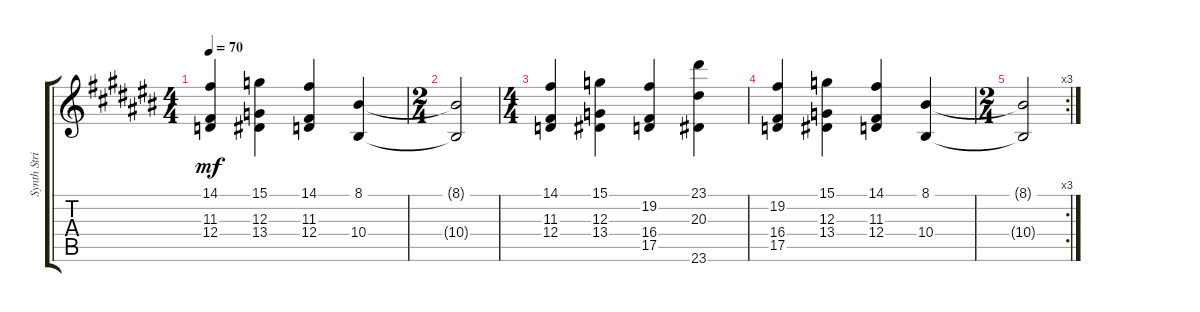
\track ("Synth Strings" "Synth Stri") {instrument pad2warm}
\staff {score tabs}
\tuning (E4 B3 G3 D3 A2 E2) {hide}
\ts (4 4)
\tempo 70
\clef g2
\ks a#minor
(14.1 11.3 12.4).4{dy mf} (15.1 12.3 13.4).4 (14.1 11.3 12.4).4 (8.1 10.4).4 |
\ts (2 4)
(8.1{t} 10.4{t}).2 |
\ts (4 4)
(14.1 11.3 12.4).4 (15.1 12.3 13.4).4 (19.2 16.4 17.5).4 (23.1 20.3 23.6).4 |
(19.2 16.4 17.5).4 (15.1 12.3 13.4).4 (14.1 11.3 12.4).4 (8.1 10.4).4 |
\rc 3
\ts (2 4)
(8.1{t} 10.4{t}).2
